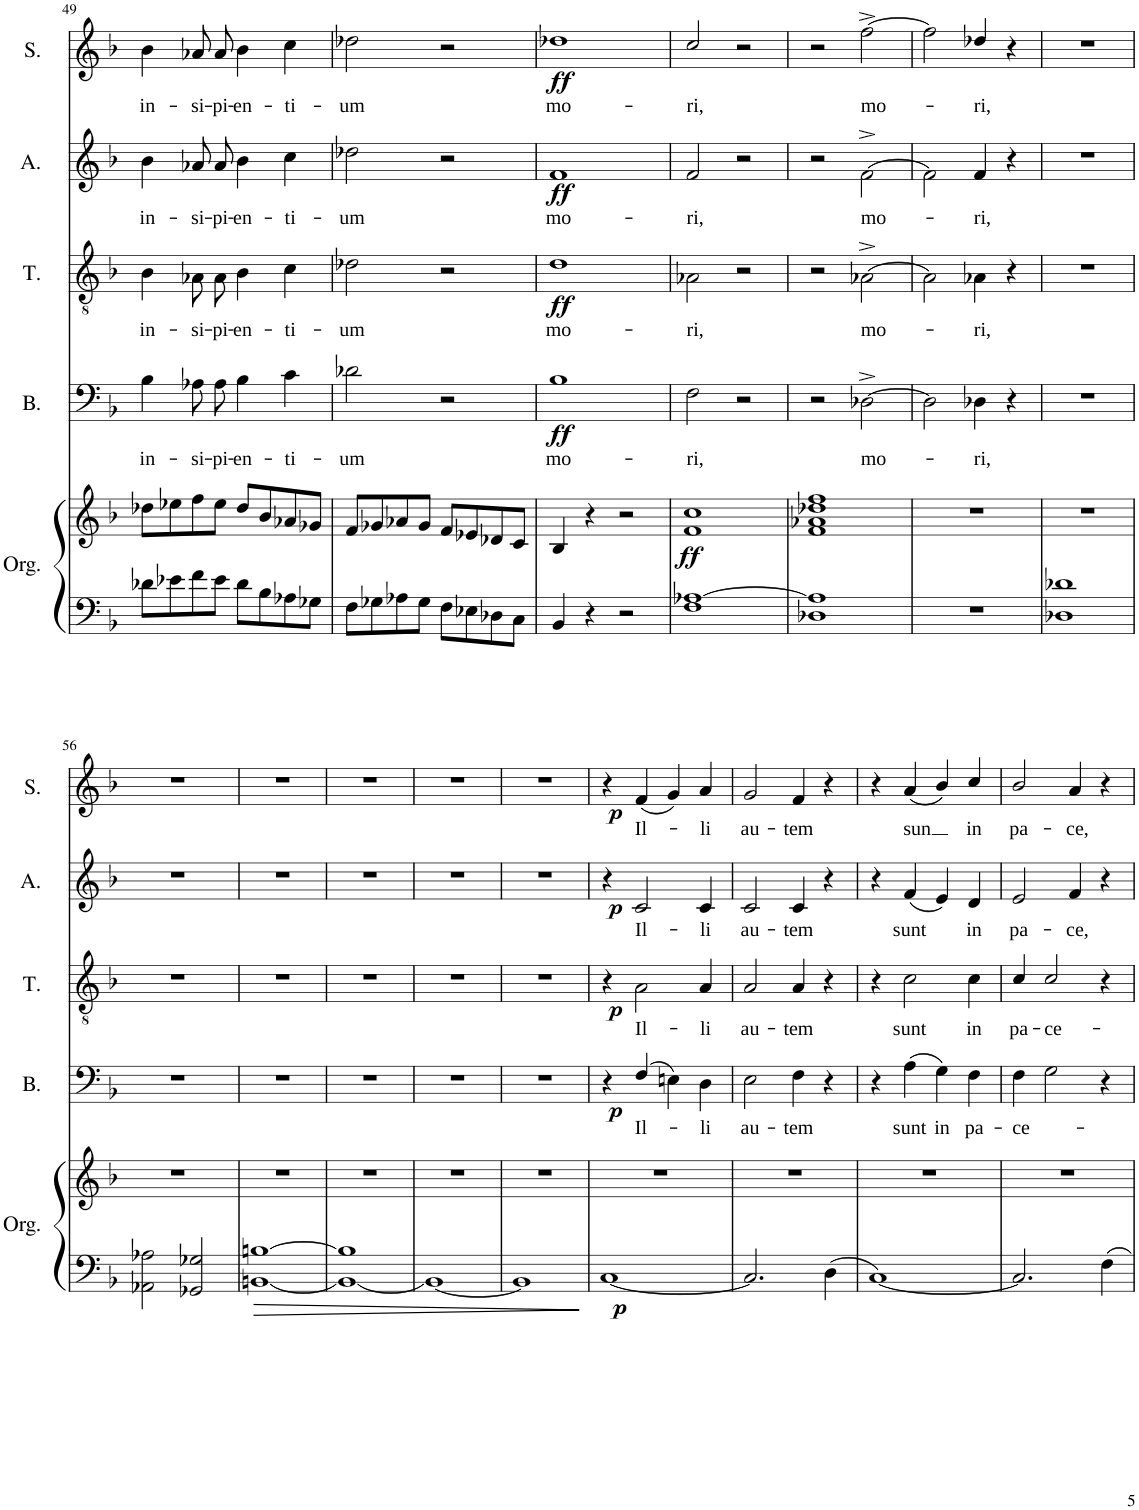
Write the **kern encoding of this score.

**kern	**kern	**dynam	**kern	**text	**dynam	**kern	**text	**dynam	**kern	**text	**dynam	**kern	**text	**dynam
*part5	*part5	*part5	*part4	*part4	*part4	*part3	*part3	*part3	*part2	*part2	*part2	*part1	*part1	*part1
*staff6	*staff5	*staff5/6	*staff4	*staff4	*staff4	*staff3	*staff3	*staff3	*staff2	*staff2	*staff2	*staff1	*staff1	*staff1
*I"Orgue	*	*	*I"Basse	*	*	*I"Ténor	*	*	*I"Alto	*	*	*I"Soprano	*	*
*I'Org.	*	*	*I'B.	*	*	*I'T.	*	*	*I'A.	*	*	*I'S.	*	*
!!LO:PB:g=z
*clefF4	*clefG2	*	*clefF4	*	*	*clefGv2	*	*	*clefG2	*	*	*clefG2	*	*
*k[b-]	*k[b-]	*	*k[b-]	*	*	*k[b-]	*	*	*k[b-]	*	*	*k[b-]	*	*
=49	=49	=49	=49	=49	=49	=49	=49	=49	=49	=49	=49	=49	=49	=49
!	!	!	!	!LO:LY:b	!	!	!LO:LY:b	!	!	!LO:LY:b	!	!	!LO:LY:b	!
8d-X\L	8dd-X\L	.	4B-\	in-	.	4B-\	in-	.	4b-\	in-	.	4b-\	in-	.
8e-X\	8ee-X\	.	.	.	.	.	.	.	.	.	.	.	.	.
!	!	!	!	!LO:LY:b	!	!	!LO:LY:b	!	!	!LO:LY:b	!	!	!LO:LY:b	!
8f\	8ff\	.	8A-X\	-si-	.	8A-X\	-si-	.	8a-X/	-si-	.	8a-X/	-si-	.
!	!	!	!	!LO:LY:b	!	!	!LO:LY:b	!	!	!LO:LY:b	!	!	!LO:LY:b	!
8e-\J	8ee-\J	.	8A-\	-pi-	.	8A-\	-pi-	.	8a-/	-pi-	.	8a-/	-pi-	.
!	!	!	!	!LO:LY:b	!	!	!LO:LY:b	!	!	!LO:LY:b	!	!	!LO:LY:b	!
8d-\L	8dd-/L	.	4B-\	-en-	.	4B-\	-en-	.	4b-\	-en-	.	4b-\	-en-	.
8B-\	8b-/	.	.	.	.	.	.	.	.	.	.	.	.	.
!	!	!	!	!LO:LY:b	!	!	!LO:LY:b	!	!	!LO:LY:b	!	!	!LO:LY:b	!
8A-X\	8a-X/	.	4c\	-ti-	.	4c\	-ti-	.	4cc\	-ti-	.	4cc\	-ti-	.
8G-X\J	8g-X/J	.	.	.	.	.	.	.	.	.	.	.	.	.
=50	=50	=50	=50	=50	=50	=50	=50	=50	=50	=50	=50	=50	=50	=50
!	!	!	!	!LO:LY:b	!	!	!LO:LY:b	!	!	!LO:LY:b	!	!	!LO:LY:b	!
8F\L	8f/L	.	2d-X\	um	.	2d-X\	um	.	2dd-X\	um	.	2dd-X\	um	.
8G-X\	8g-X/	.	.	.	.	.	.	.	.	.	.	.	.	.
8A-X\	8a-X/	.	.	.	.	.	.	.	.	.	.	.	.	.
8G-\J	8g-/J	.	.	.	.	.	.	.	.	.	.	.	.	.
8F\L	8f/L	.	2r	.	.	2r	.	.	2r	.	.	2r	.	.
8E-X\	8e-X/	.	.	.	.	.	.	.	.	.	.	.	.	.
8D-X\	8d-X/	.	.	.	.	.	.	.	.	.	.	.	.	.
8C\J	8c/J	.	.	.	.	.	.	.	.	.	.	.	.	.
=51	=51	=51	=51	=51	=51	=51	=51	=51	=51	=51	=51	=51	=51	=51
!	!	!	!	!LO:LY:b	!LO:DY:b	!	!LO:LY:b	!LO:DY:b	!	!LO:LY:b	!LO:DY:b	!	!LO:LY:b	!LO:DY:b
4BB-/	4B-/	.	1B-	mo-	ff	1d	mo-	ff	1f	mo-	ff	1dd-X	mo-	ff
4r	4r	.	.	.	.	.	.	.	.	.	.	.	.	.
2r	2r	.	.	.	.	.	.	.	.	.	.	.	.	.
=52	=52	=52	=52	=52	=52	=52	=52	=52	=52	=52	=52	=52	=52	=52
!	!	!LO:DY:b	!	!LO:LY:b	!	!	!LO:LY:b	!	!	!LO:LY:b	!	!	!LO:LY:b	!
1F [1A-X	1f 1cc	ff	2F\	-ri,	.	2A-X\	-ri,	.	2f/	-ri,	.	2cc/	-ri,	.
.	.	.	2r	.	.	2r	.	.	2r	.	.	2r	.	.
=53	=53	=53	=53	=53	=53	=53	=53	=53	=53	=53	=53	=53	=53	=53
1D-X 1A-]	1f 1a-X 1dd-X 1ff	.	2r	.	.	2r	.	.	2r	.	.	2r	.	.
!	!	!	!	!LO:LY:b	!	!	!LO:LY:b	!	!	!LO:LY:b	!	!	!LO:LY:b	!
.	.	.	[2D-X^\	mo-	.	[2A-X^\	mo-	.	[2f^\	mo-	.	[2ff^\	mo-	.
=54	=54	=54	=54	=54	=54	=54	=54	=54	=54	=54	=54	=54	=54	=54
1r	1r	.	2D-\]	.	.	2A-\]	.	.	2f\]	.	.	2ff\]	.	.
!	!	!	!	!LO:LY:b	!	!	!LO:LY:b	!	!	!LO:LY:b	!	!	!LO:LY:b	!
.	.	.	4D-X\	-ri,	.	4A-X\	-ri,	.	4f/	-ri,	.	4dd-X/	-ri,	.
.	.	.	4r	.	.	4r	.	.	4r	.	.	4r	.	.
=55	=55	=55	=55	=55	=55	=55	=55	=55	=55	=55	=55	=55	=55	=55
*^	*	*	*	*	*	*	*	*	*	*	*	*	*	*
1d-X	1D-X	1r	.	1r	.	.	1r	.	.	1r	.	.	1r	.	.
*v	*v	*	*	*	*	*	*	*	*	*	*	*	*	*	*
!!LO:LB:g=z
=56	=56	=56	=56	=56	=56	=56	=56	=56	=56	=56	=56	=56	=56	=56
2AA-X\ 2A-X\	1r	.	1r	.	.	1r	.	.	1r	.	.	1r	.	.
2GG-X/ 2G-X/	.	.	.	.	.	.	.	.	.	.	.	.	.	.
=57	=57	=57	=57	=57	=57	=57	=57	=57	=57	=57	=57	=57	=57	=57
[1BBn [1Bn	1r	.	1r	.	.	1r	.	.	1r	.	.	1r	.	.
=58	=58	=58	=58	=58	=58	=58	=58	=58	=58	=58	=58	=58	=58	=58
1BB_ 1B]	1r	.	1r	.	.	1r	.	.	1r	.	.	1r	.	.
=59	=59	=59	=59	=59	=59	=59	=59	=59	=59	=59	=59	=59	=59	=59
1BB_	1r	.	1r	.	.	1r	.	.	1r	.	.	1r	.	.
=60	=60	=60	=60	=60	=60	=60	=60	=60	=60	=60	=60	=60	=60	=60
1BB]	1r	.	1r	.	.	1r	.	.	1r	.	.	1r	.	.
=61	=61	=61	=61	=61	=61	=61	=61	=61	=61	=61	=61	=61	=61	=61
!	!	!LO:DY:b=2	!	!	!LO:DY:b	!	!	!LO:DY:b	!	!	!LO:DY:b	!	!	!LO:DY:b
[1C	1r	p	4r	.	p	4r	.	p	4r	.	p	4r	.	p
!	!	!	!	!LO:LY:b	!	!	!LO:LY:b	!	!	!LO:LY:b	!	!	!LO:LY:b	!
.	.	.	(4F/	Il-	.	2A\	Il-	.	2c/	Il-	.	(4f/	Il-	.
.	.	.	4En\)	.	.	.	.	.	.	.	.	4g/)	.	.
!	!	!	!	!LO:LY:b	!	!	!LO:LY:b	!	!	!LO:LY:b	!	!	!LO:LY:b	!
.	.	.	4D\	-li	.	4A/	-li	.	4c/	-li	.	4a/	-li	.
=62	=62	=62	=62	=62	=62	=62	=62	=62	=62	=62	=62	=62	=62	=62
!	!	!	!	!LO:LY:b	!	!	!LO:LY:b	!	!	!LO:LY:b	!	!	!LO:LY:b	!
2.C/]	1r	.	2E\	au-	.	2A/	au-	.	2c/	au-	.	2g/	au-	.
!	!	!	!	!LO:LY:b	!	!	!LO:LY:b	!	!	!LO:LY:b	!	!	!LO:LY:b	!
.	.	.	4F\	-tem	.	4A/	-tem	.	4c/	-tem	.	4f/	-tem	.
4D\	.	.	4r	.	.	4r	.	.	4r	.	.	4r	.	.
=63	=63	=63	=63	=63	=63	=63	=63	=63	=63	=63	=63	=63	=63	=63
[1C	1r	.	4r	.	.	4r	.	.	4r	.	.	4r	.	.
!	!	!	!	!LO:LY:b	!	!	!LO:LY:b	!	!	!LO:LY:b	!	!	!LO:LY:b	!
.	.	.	(4A\	sunt	.	2c\	sunt	.	(4f/	sunt	.	(4a/	sun	.
!	!	!	!	!LO:LY:b	!	!	!	!	!	!	!	!	!	!
.	.	.	4G\)	in	.	.	.	.	4e/)	.	.	4b-/)	.	.
!	!	!	!	!LO:LY:b	!	!	!LO:LY:b	!	!	!LO:LY:b	!	!	!LO:LY:b	!
.	.	.	4F\	pa-	.	4c\	in	.	4d/	in	.	4cc/	in	.
=64	=64	=64	=64	=64	=64	=64	=64	=64	=64	=64	=64	=64	=64	=64
!	!	!	!	!LO:LY:b	!	!	!LO:LY:b	!	!	!LO:LY:b	!	!	!LO:LY:b	!
2.C/]	1r	.	4F\	-ce-	.	4c/	pa-	.	2e/	pa-	.	2b-/	pa-	.
!	!	!	!	!	!	!	!LO:LY:b	!	!	!	!	!	!	!
.	.	.	2G\	.	.	2c/	-ce-	.	.	.	.	.	.	.
!	!	!	!	!	!	!	!	!	!	!LO:LY:b	!	!	!LO:LY:b	!
.	.	.	.	.	.	.	.	.	4f/	-ce,	.	4a/	-ce,	.
4F\	.	.	4r	.	.	4r	.	.	4r	.	.	4r	.	.
=	=	=	=	=	=	=	=	=	=	=	=	=	=	=
*-	*-	*-	*-	*-	*-	*-	*-	*-	*-	*-	*-	*-	*-	*-
